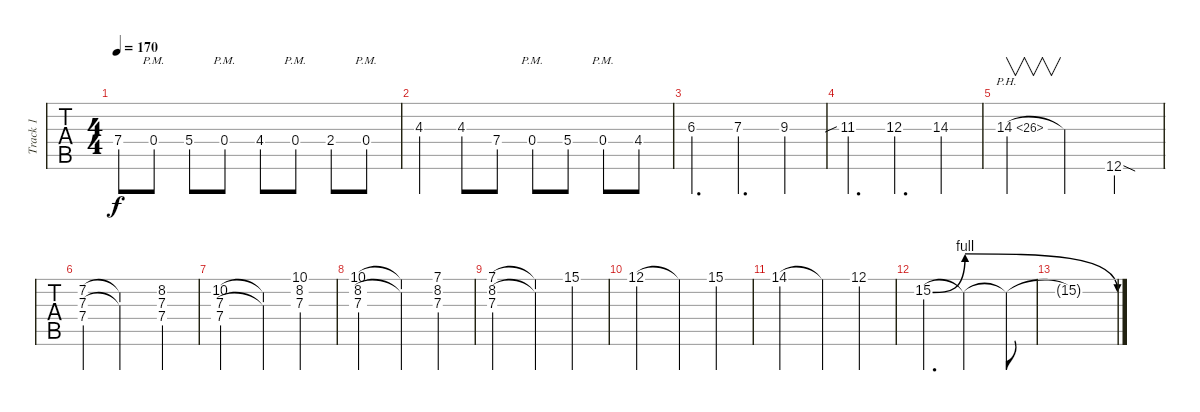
\track ("Track 1" "Track 1") {instrument distortionguitar}
\staff {tabs}
\tuning (E4 B3 G3 D3 A2 E2) {hide}
\ts (4 4)
\tempo 170
\clef g2
\ks c
7.4.8{dy f} 0.4{pm}.8 5.4.8 0.4{pm}.8 4.4.8 0.4{pm}.8 2.4.8 0.4{pm}.8 |
4.3.4 4.3.8 7.4.8 0.4{pm}.8 5.4.8 0.4{pm}.8 4.4.8 |
6.3.4{d} 7.3.4{d} 9.3.4 |
11.3{sib}.4{d} 12.3.4{d} 14.3.4 |
14.3{ph 12}.2{v} 14.3{t}.4 12.6{sod}.4 |
(7.2 7.3 7.4).4 (7.2{t} 7.3{t}).2 (8.2 7.3 7.4).4 |
(10.2 7.3 7.4).2 (10.2{t} 7.3{t}).4 (10.1 8.2 7.3).4 |
(10.1 8.2 7.3).2 (10.1{t} 8.2{t}).4 (7.1 8.2 7.3).4 |
(7.1 8.2 7.3).2 (7.1{t} 8.2{t}).4 15.1.4 |
12.1.2 12.1{t}.4 15.1.4 |
14.1.2 14.1{t}.4 12.1.4 |
15.2{be (bend 0 0 60 4)}.4{d} 15.2{be (release 0 4 60 0) t}.2 15.2{t}.8 |
15.2{t}.1
